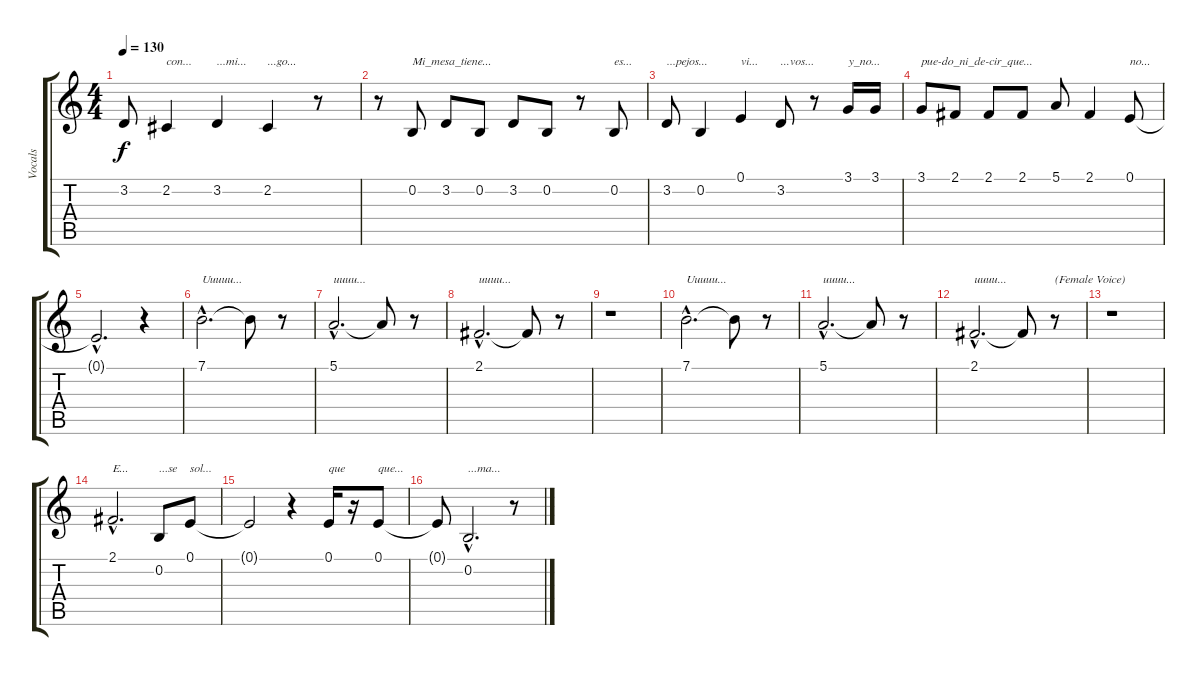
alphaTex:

\track ("Vocals" "Vocals") {instrument oboe}
\staff {score tabs}
\tuning (E4 B3 G3 D3 A2 E2) {hide}
\ts (4 4)
\tempo 130
\clef g2
\ks c
3.2{t}.8{dy f} 2.2.4{txt "con..."} 3.2.4{txt "...mi..."} 2.2.4{txt "...go..."} r.8 |
r.8 0.2.8{txt "Mi_mesa_tiene..."} 3.2.8 0.2.8 3.2.8 0.2.8 r.8 0.2.8{txt "es..."} |
3.2.8{txt "...pejos..."} 0.2.4 0.1.4{txt "vi..."} 3.2.8{txt "...vos..."} r.8 3.1.16{txt "y_no..."} 3.1.16 |
3.1.8{txt "pue-do_ni_de-cir_que..."} 2.1.8 2.1.8 2.1.8 5.1.8 2.1.4 0.1.8{txt "no..."} |
0.1{hac t}.2{d} r.4 |
7.1{hac}.2{d txt "Uuuuu..."} 7.1{t}.8 r.8 |
5.1{hac}.2{d txt "uuuu..."} 5.1{t}.8 r.8 |
2.1{hac}.2{d txt "uuuu..."} 2.1{t}.8 r.8 |
r.1 |
7.1{hac}.2{d txt "Uuuuu..."} 7.1{t}.8 r.8 |
5.1{hac}.2{d txt "uuuu..."} 5.1{t}.8 r.8 |
2.1{hac}.2{d txt "uuuu..."} 2.1{t}.8 r.8{txt "(Female Voice)"} |
r.1 |
2.1{hac}.2{d txt "E..."} 0.2.8{txt "...se"} 0.1.8{txt "sol..."} |
0.1{t}.2 r.4 0.1.16{txt "que"} r.16 0.1.8{txt "que..."} |
0.1{t}.8 0.2{hac}.2{d txt "...ma..."} r.8
